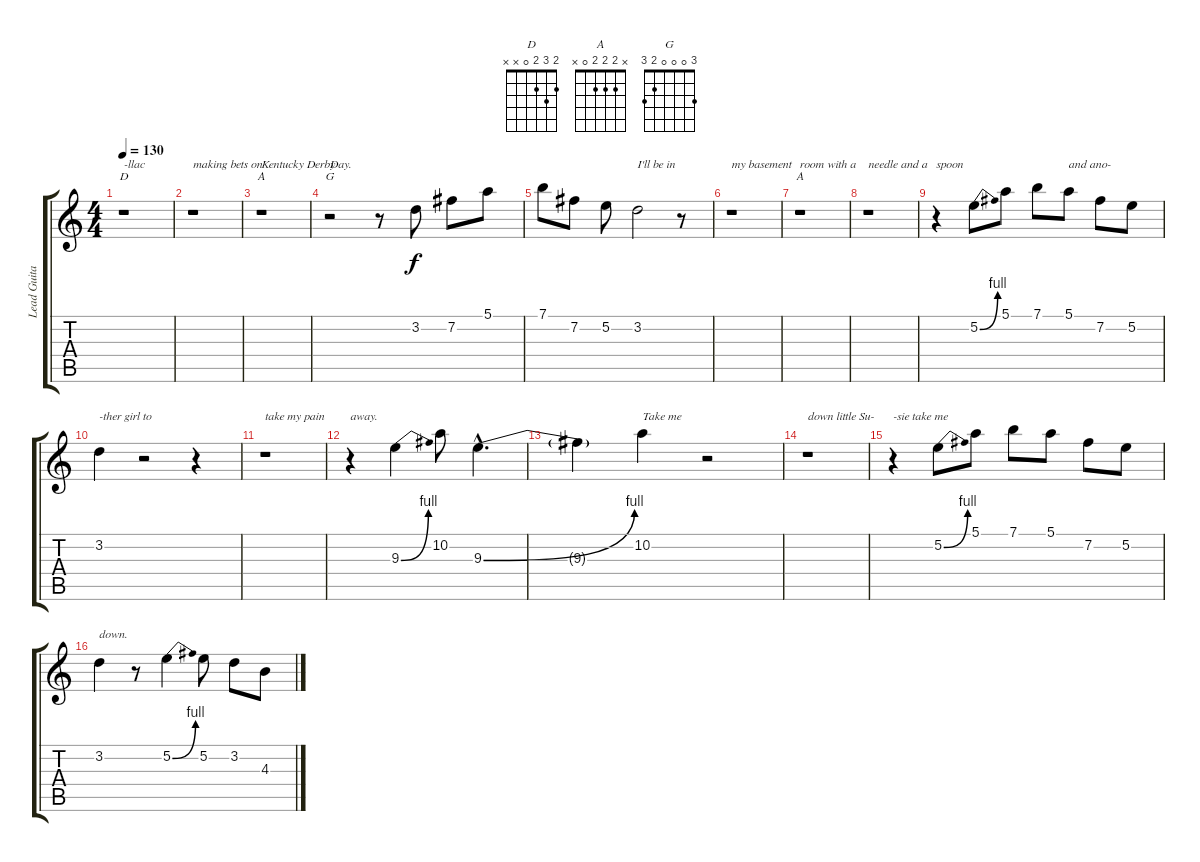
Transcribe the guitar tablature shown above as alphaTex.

\track ("Lead Guitar" "Lead Guita") {instrument electricguitarclean}
\staff {score tabs}
\tuning (E4 B3 G3 D3 A2 E2) {hide}
\chord ("D" 2 3 2 0 x x)
\chord ("A" 0 2 2 2 0 x)
\chord ("G" 3 0 0 0 2 3)
\chord ("A" x 2 2 2 0 x)
\ts (4 4)
\tempo 130
\clef g2
\ks c
r.1{ch "D" txt "-llac" dy f} |
r.1{txt "making bets on"} |
r.1{ch "A" txt "Kentucky Derby"} |
r.2{ch "G" txt "Day."} r.8 3.2.8 7.2.8 5.1.8 |
7.1.8 7.2.8 5.2.8 3.2.2{txt "I'll be in"} r.8 |
r.1{txt "my basement"} |
r.1{ch "A" txt "room with a "} |
r.1{txt "needle and a "} |
r.4{txt "spoon"} 5.2{be (bend 0 0 60 4)}.8 5.1.8 7.1.8 5.1.8{txt "and ano-"} 7.2.8 5.2.8 |
3.2.4{txt "-ther girl to"} r.2 r.4 |
r.1{txt "take my pain"} |
r.4{txt "away."} 9.3{be (bend 0 0 60 4)}.4 10.2.8 9.3{be (bend 0 0 60 4) hac}.4{d} |
9.3{t}.4 10.2.4{txt "Take me"} r.2 |
r.1{txt "down little Su-"} |
r.4{txt "-sie take me"} 5.2{be (bend 0 0 60 4)}.8 5.1.8 7.1.8 5.1.8 7.2.8 5.2.8 |
3.2.4{txt "down."} r.8 5.2{be (bend 0 0 60 4)}.4 5.2.8 3.2.8 4.3.8
